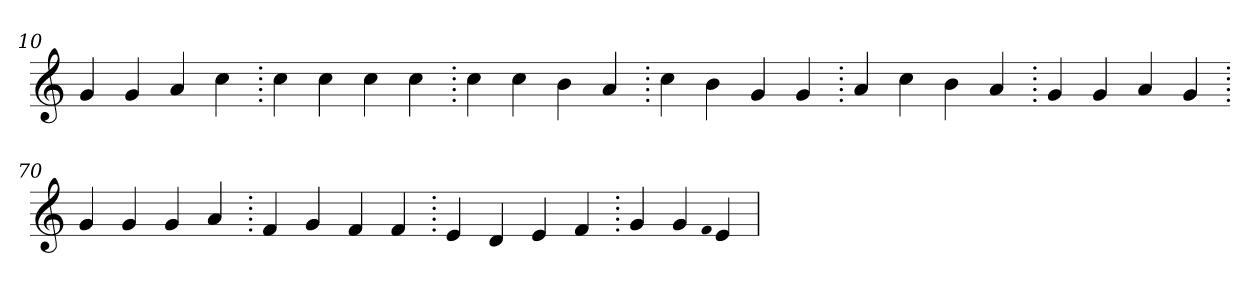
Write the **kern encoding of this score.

**kern
*part1
*staff1
*clefG2
=10.
4g
4g
4a
4cc
=20.
4cc
4cc
4cc
4cc
=30.
4cc
4cc
4b
4a
=40.
4cc
4b
4g
4g
=50.
4a
4cc
4b
4a
=60.
4g
4g
4a
4g
=70.
4g
4g
4g
4a
=80.
4f
4g
4f
4f
=90.
4e
4d
4e
4f
=100.
4g
4g
qqf
4e
=
*-
